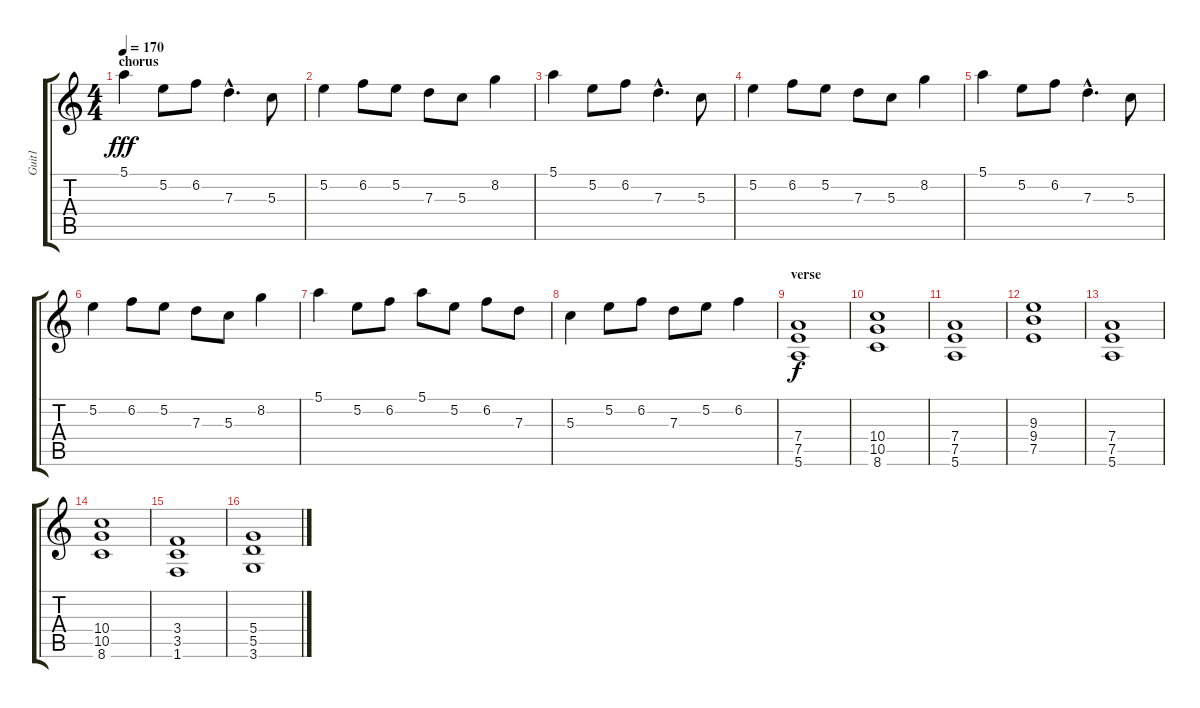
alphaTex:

\track ("Guit1" "Guit1") {instrument overdrivenguitar}
\staff {score tabs}
\tuning (E4 B3 G3 D3 A2 E2) {hide}
\ts (4 4)
\section ("" "chorus")
\tempo 170
\clef g2
\ks c
5.1.4{dy fff} 5.2.8 6.2.8 7.3{hac}.4{d} 5.3.8 |
5.2.4 6.2.8 5.2.8 7.3.8 5.3.8 8.2.4 |
5.1.4 5.2.8 6.2.8 7.3{hac}.4{d} 5.3.8 |
5.2.4 6.2.8 5.2.8 7.3.8 5.3.8 8.2.4 |
5.1.4 5.2.8 6.2.8 7.3{hac}.4{d} 5.3.8 |
5.2.4 6.2.8 5.2.8 7.3.8 5.3.8 8.2.4 |
5.1.4 5.2.8 6.2.8 5.1.8 5.2.8 6.2.8 7.3.8 |
5.3.4 5.2.8 6.2.8 7.3.8 5.2.8 6.2.4 |
\section ("" "verse")
(7.4 7.5 5.6).1{dy f} |
(10.4 10.5 8.6).1 |
(7.4 7.5 5.6).1 |
(9.3 9.4 7.5).1 |
(7.4 7.5 5.6).1 |
(10.4 10.5 8.6).1 |
(3.4 3.5 1.6).1 |
(5.4 5.5 3.6).1
